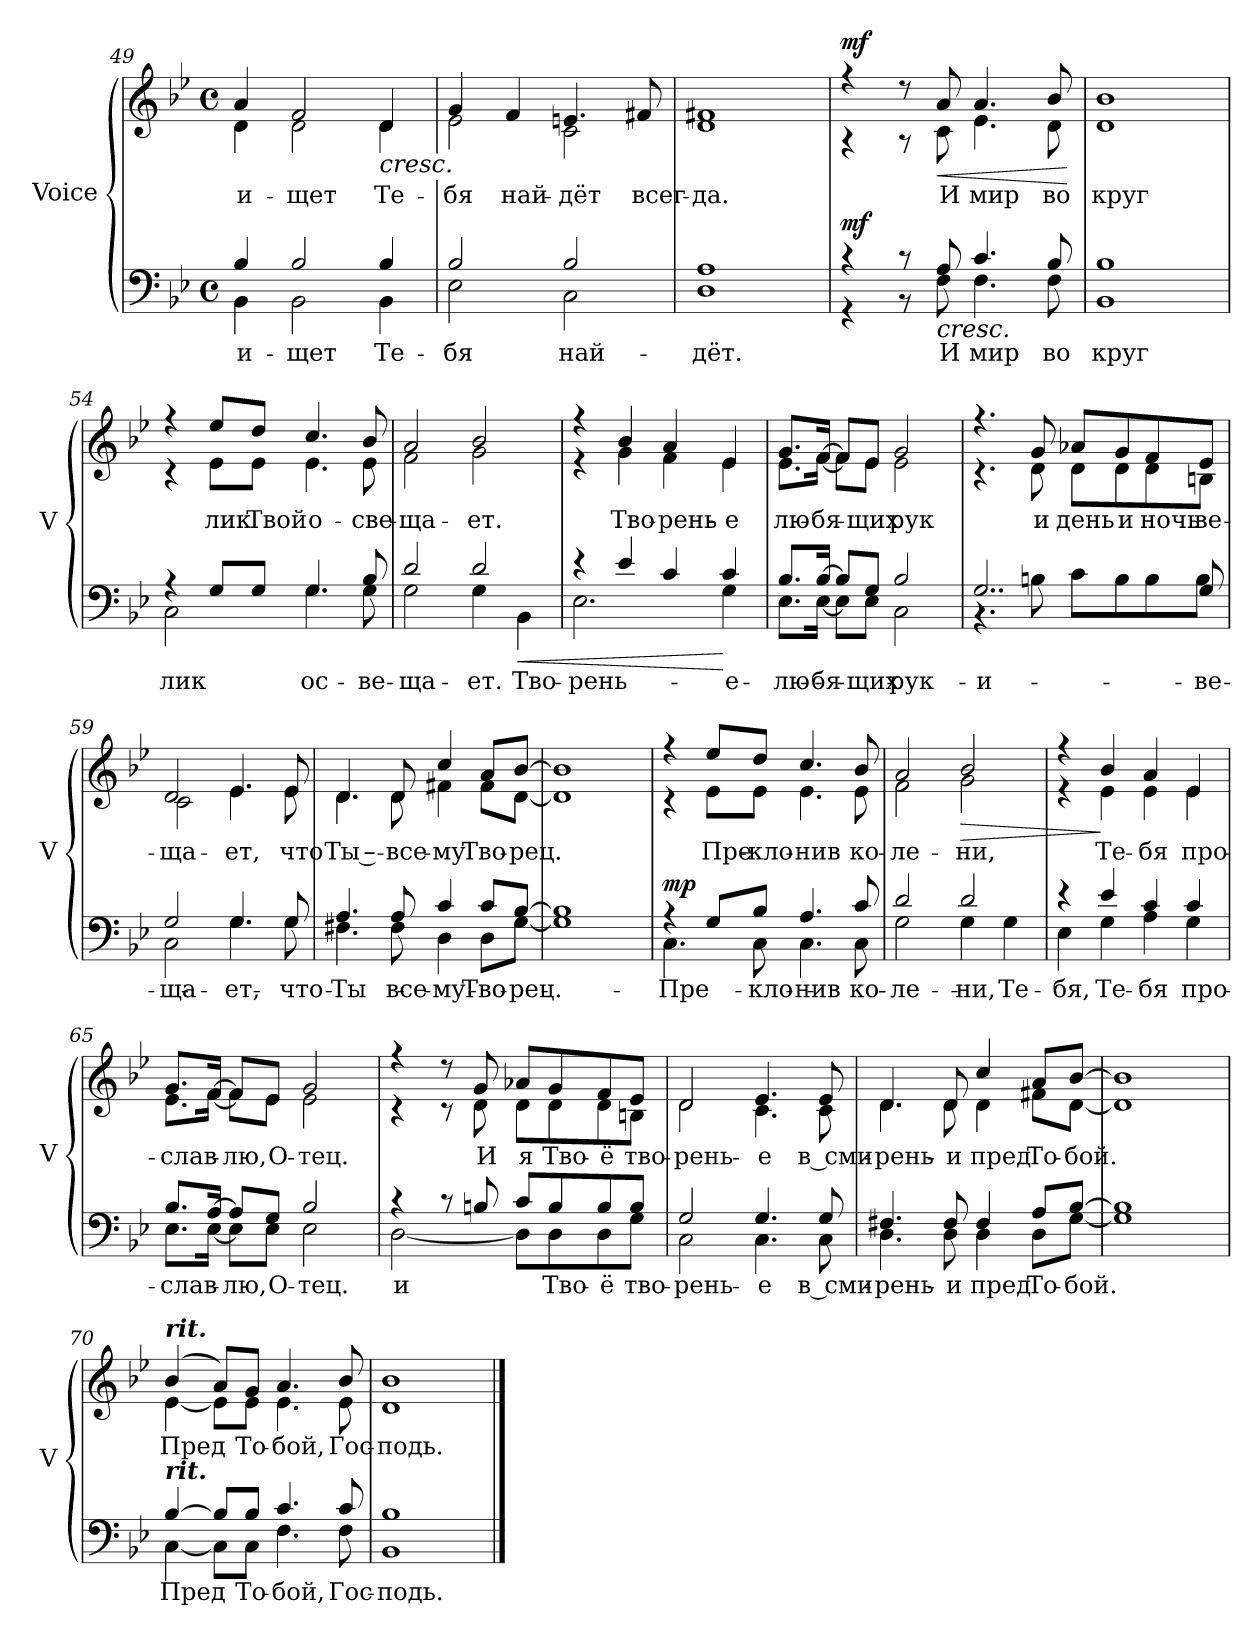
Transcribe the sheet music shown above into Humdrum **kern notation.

**kern	**text	**dynam	**kern	**text	**dynam
*part2	*part2	*part2	*part1	*part1	*part1
*staff2	*staff2	*staff2	*staff1	*staff1	*staff1
*I"Voice	*	*	*I"Voice	*	*
*I'V	*	*	*I'V	*	*
*clefF4	*	*	*clefG2	*	*
*k[b-e-]	*	*	*k[b-e-]	*	*
*M4/4	*	*	*M4/4	*	*
*met(c)	*	*	*met(c)	*	*
=49	=49	=49	=49	=49	=49
*^	*	*	*	*	*
!	!	!LO:LY:b	!	!	!LO:LY:b	!
*	*	*	*	*^	*	*
4B-/	4BB-\	и-	.	4a/	4d\	и-	.
!	!	!LO:LY:b	!	!	!	!LO:LY:b	!
2B-/	2BB-\	-щет	.	2f/	2d\	-щет	.
!	!	!LO:LY:b	!	!	!	!LO:LY:b	!LO:HP:b
4B-/	4BB-\	Те-	.	4d/	4d\	Те-	<
=50	=50	=50	=50	=50	=50	=50	=50
!	!	!LO:LY:b	!	!	!	!LO:LY:b	!
2B-/	2E-\	-бя	.	4g/	2e-\	-бя	.
!	!	!	!	!	!	!LO:LY:b	!
.	.	.	.	4f/	.	най-	.
!	!	!LO:LY:b	!	!	!	!LO:LY:b	!
2B-/	2C\	най-	.	4.en/	2c\	-дёт	.
!	!	!	!	!	!	!LO:LY:b	!
.	.	.	.	8f#X/	.	всег-	.
*	*	*	*	*v	*v	*	*
=51	=51	=51	=51	=51	=51	=51
!	!	!LO:LY:b	!	!	!LO:LY:b	!
1A	1D	-дёт.	.	1d 1f#X	-да.	.
!!LO:PB:g=z
=52	=52	=52	=52	=52	=52	=52
*	*	*	*	*^	*	*
!	!	!	!LO:DY:b	!	!	!	!LO:DY:b
4r	4r	.	mf	4r	4r	.	mf
8r	8r	.	.	8r	8r	.	.
!	!	!LO:LY:b	!LO:HP:b	!	!	!LO:LY:b	!LO:HP:b
8A/	8F\	И	<	8a/	8c\	И	<
!	!	!LO:LY:b	!	!	!	!LO:LY:b	!
4.c/	4.F\	мир	.	4.a/	4.e-\	мир	.
!	!	!LO:LY:b	!	!	!	!LO:LY:b	!
8B-/	8F\	во	.	8b-/	8d\	во	.
*v	*v	*	*	*	*	*	*
*	*	*	*v	*v	*	*
.	.	.	.	.	[
=53	=53	=53	=53	=53	=53
*^	*	*	*	*	*
!	!	!LO:LY:b	!	!	!LO:LY:b	!
*	*	*	*	*^	*	*
1B-	1BB-	круг	.	1b-	1d	круг	.
=54	=54	=54	=54	=54	=54	=54	=54
!	!	!LO:LY:b	!	!	!	!	!
4r	2C\	лик	.	4r	4r	.	.
!	!	!	!	!	!	!LO:LY:b	!
8G/L	.	.	.	8ee-/L	8e-\L	лик	.
!	!	!	!	!	!	!LO:LY:b	!
8G/J	.	.	.	8dd/J	8e-\J	Твой	.
!	!	!LO:LY:b	!	!	!	!LO:LY:b	!
4.G/	4.G\	ос-	.	4.cc/	4.e-\	о-	.
!	!	!LO:LY:b	!	!	!	!LO:LY:b	!
8B-/	8G\	-ве-	.	8b-/	8e-\	-све-	.
=55	=55	=55	=55	=55	=55	=55	=55
!	!	!LO:LY:b	!	!	!	!LO:LY:b	!
2d/	2G\	-ща-	.	2a/	2f\	-ща-	.
!	!	!LO:LY:b	!	!	!	!LO:LY:b	!
2d/	4G\	-ет.	.	2b-/	2g\	-ет.	[
!	!	!LO:LY:b	!LO:HP:b	!	!	!	!
.	4BB-\	Тво-	<	.	.	.	.
=56	=56	=56	=56	=56	=56	=56	=56
!	!	!LO:LY:b	!	!	!	!	!
4r	2.E-\	-рень-	.	4r	4r	.	.
!	!	!	!	!	!	!LO:LY:b	!
4e-/	.	.	.	4b-/	4g\	Тво-	.
!	!	!	!	!	!	!LO:LY:b	!
4c/	.	.	.	4a/	4f\	-рень-	.
!	!	!LO:LY:b	!	!	!	!LO:LY:b	!
4c/	4G\	-е	[	4e-/	4e-\	-е	.
=57	=57	=57	=57	=57	=57	=57	=57
!	!	!LO:LY:b	!	!	!	!LO:LY:b	!
8.B-/L	8.E-\L	лю-	.	8.g/L	8.e-\L	лю-	.
!	!	!LO:LY:b	!	!	!	!LO:LY:b	!
[>16B-/Jk	[<16E-\Jk	-бя-	.	[>16f/Jk	[16f\Jk	-бя-	.
8B-/L]	8E-\L]	.	.	8f/L]	8f\L]	.	.
!	!	!LO:LY:b	!	!	!	!LO:LY:b	!
8G/J	8E-\J	-щих	.	8e-/J	8e-\J	-щих	.
!	!	!LO:LY:b	!	!	!	!LO:LY:b	!
2B-/	2C\	рук	.	2g/	2e-\	рук	.
!!LO:LB:g=z	!!
=58	=58	=58	=58	=58	=58	=58	=58
!	!	!LO:LY:b	!	!	!	!	!
2..G/	4.r	и	.	4.r	4.r	.	.
!	!	!	!	!	!	!LO:LY:b	!
.	8Bn\	.	.	8g/	8d\	и	.
!	!	!	!	!	!	!LO:LY:b	!
.	8c\L	.	.	8a-X/L	8d\L	день	.
!	!	!	!	!	!	!LO:LY:b	!
.	8B\	.	.	8g/	8d\	и	.
!	!	!	!	!	!	!LO:LY:b	!
.	8B\	.	.	8f/	8d\	ночь	.
!	!	!LO:LY:b	!	!	!	!LO:LY:b	!
8G/	8B\J	ве-	.	8e-/J	8Bn\J	ве-	.
=59	=59	=59	=59	=59	=59	=59	=59
!	!	!LO:LY:b	!	!	!	!LO:LY:b	!
2G/	2C\	-ща-	.	2d/	2c\	-ща-	.
!	!	!LO:LY:b	!	!	!	!LO:LY:b	!
4.G/	4.G\	-ет,	.	4.e-/	4.e-\	-ет,	.
!	!	!LO:LY:b	!	!	!	!LO:LY:b	!
8G/	8G\	что	.	8e-/	8e-\	что	.
=60	=60	=60	=60	=60	=60	=60	=60
!	!	!LO:LY:b	!	!	!	!LO:LY:b	!
4.A/	4.F#X\	Ты	.	4.d/	4.d\	Ты –-	.
!	!	!LO:LY:b	!	!	!	!LO:LY:b	!
8A/	8F#\	все-	.	8d/	8d\	-все-	.
!	!	!LO:LY:b	!	!	!	!LO:LY:b	!
4c/	4D\	-му	.	4cc/	4f#X\	-му	.
!	!	!LO:LY:b	!	!	!	!LO:LY:b	!
8c/L	8D\L	Тво-	.	8a/L	8f#\L	Тво-	.
!	!	!LO:LY:b	!	!	!	!LO:LY:b	!
[8B-/J	[8G\J	-рец.	.	[8b-/J	[8d\J	-рец.	.
=61	=61	=61	=61	=61	=61	=61	=61
1B-]	1G]	.	.	1b-]	1d]	.	.
!!LO:LB:g=z	!!
=62	=62	=62	=62	=62	=62	=62	=62
!	!	!LO:LY:b	!LO:DY:b	!	!	!	!LO:DY:b
!	!	!	!	!	!	!	!LO:DY:n=1:b
4r	4.C\	Пре-	mp	4r	4r	.	other-dynamics mp
!	!	!	!	!	!	!LO:LY:b	!
8G/L	.	.	.	8ee-/L	8e-\L	Пре-	.
!	!	!LO:LY:b	!	!	!	!LO:LY:b	!
8B-/J	8C\	-кло-	.	8dd/J	8e-\J	-кло-	.
!	!	!LO:LY:b	!	!	!	!LO:LY:b	!
4.A/	4.C\	-нив	.	4.cc/	4.e-\	-нив	.
!	!	!LO:LY:b	!	!	!	!LO:LY:b	!
8c/	8C\	ко-	.	8b-/	8e-\	ко-	.
=63	=63	=63	=63	=63	=63	=63	=63
!	!	!LO:LY:b	!	!	!	!LO:LY:b	!
2d/	2G\	-ле-	.	2a/	2f\	-ле-	.
!	!	!LO:LY:b	!	!	!	!LO:LY:b	!LO:HP:b
2d/	4G\	-ни,	.	2b-/	2g\	-ни,	>
!	!	!LO:LY:b	!	!	!	!	!
.	4G\	Те-	.	.	.	.	.
*v	*v	*	*	*	*	*	*
*	*	*	*v	*v	*	*
.	.	[	.	.	.
=64	=64	=64	=64	=64	=64
*^	*	*	*	*	*
!	!	!LO:LY:b	!	!	!	!
*	*	*	*	*^	*	*
4r	4E-\	-бя,	.	4r	4r	.	.
!	!	!LO:LY:b	!	!	!	!LO:LY:b	!
4e-/	4G\	Те-	.	4b-/	4e-\	Те-	]
!	!	!LO:LY:b	!	!	!	!LO:LY:b	!
4c/	4A\	-бя	.	4a/	4e-\	-бя	.
!	!	!LO:LY:b	!	!	!	!LO:LY:b	!
4c/	4G\	про-	.	4e-/	4e-\	про-	.
=65	=65	=65	=65	=65	=65	=65	=65
!	!	!LO:LY:b	!	!	!	!LO:LY:b	!
8.B-/L	8.E-\L	-слав-	.	8.g/L	8.e-\L	-слав-	.
[>16A/Jk	[<16E-\Jk	.	.	[>16f/Jk	[<16f\Jk	.	.
!	!	!LO:LY:b	!	!	!	!LO:LY:b	!
8A/L]	8E-\L]	-лю,	.	8f/L]	8f\L]	-лю,	.
!	!	!LO:LY:b	!	!	!	!LO:LY:b	!
8G/J	8E-\J	О-	.	8e-/J	8e-\J	О-	.
!	!	!LO:LY:b	!	!	!	!LO:LY:b	!
2B-/	2E-\	-тец.	.	2g/	2e-\	-тец.	.
!!LO:LB:g=z	!!
=66	=66	=66	=66	=66	=66	=66	=66
!	!	!LO:LY:b	!	!	!	!	!
4r	[<2D\	и	.	4r	4r	.	.
8r	.	.	.	8r	8r	.	.
!	!	!	!	!	!	!LO:LY:b	!
8Bn/	.	.	.	8g/	8d\	И	.
!	!	!	!	!	!	!LO:LY:b	!
8c/L	8D\L]	.	.	8a-X/L	8d\L	я	.
!	!	!LO:LY:b	!	!	!	!LO:LY:b	!
8B/	8D\	Тво-	.	8g/	8d\	Тво-	.
!	!	!LO:LY:b	!	!	!	!LO:LY:b	!
8B/	8D\	-ё	.	8f/	8d\	-ё	.
!	!	!LO:LY:b	!	!	!	!LO:LY:b	!
8B/J	8G\J	тво-	.	8e-/J	8Bn\J	тво-	.
=67	=67	=67	=67	=67	=67	=67	=67
!	!	!LO:LY:b	!	!	!	!LO:LY:b	!
2G/	2C\	-рень-	.	2d/	2d\	-рень-	.
!	!	!LO:LY:b	!	!	!	!LO:LY:b	!
4.G/	4.C\	-е	.	4.e-/	4.c\	-е	.
!	!	!LO:LY:b	!	!	!	!LO:LY:b	!
8G/	8C\	в сми-	.	8e-/	8c\	в сми-	.
=68	=68	=68	=68	=68	=68	=68	=68
!	!	!LO:LY:b	!	!	!	!LO:LY:b	!
4.F#X/	4.D\	-рень-	.	4.d/	4.d\	-рень-	.
!	!	!LO:LY:b	!	!	!	!LO:LY:b	!
8F#/	8D\	-и	.	8d/	8d\	-и	.
!	!	!LO:LY:b	!	!	!	!LO:LY:b	!
4F#/	4D\	пред	.	4cc/	4d\	пред	.
!	!	!LO:LY:b	!	!	!	!LO:LY:b	!
8A/L	8D\L	То-	.	8a/L	8f#X\L	То-	.
!	!	!LO:LY:b	!	!	!	!LO:LY:b	!
[8B-/J	[8G\J	-бой.	.	[8b-/J	[8d\J	-бой.	.
=69	=69	=69	=69	=69	=69	=69	=69
1B-]	1G]	.	.	1b-]	1d]	.	.
=70	=70	=70	=70	=70	=70	=70	=70
!	!	!	!	!LO:TX:a:Bi:t=rit.	!	!	!
!LO:TX:a:Bi:t=rit.	!	!	!	!	!	!	!
!	!	!LO:LY:b	!	!	!	!LO:LY:b	!
[>4B-/	[<4C\	Пред	.	(4b-/	[<4e-\	Пред	.
8B-/L]	8C\L]	.	.	8a/L)	8e-\L]	.	.
!	!	!LO:LY:b	!	!	!	!LO:LY:b	!
8B-/J	8C\J	То-	.	8g/J	8e-\J	То-	.
!	!	!LO:LY:b	!	!	!	!LO:LY:b	!
4.c/	4.F\	-бой,	.	4.a/	4.e-\	-бой,	.
!	!	!LO:LY:b	!	!	!	!LO:LY:b	!
8c/	8F\	Гос-	.	8b-/	8e-\	Гос-	.
!!LO:PB:g=z	!!
=71	=71	=71	=71	=71	=71	=71	=71
!	!	!LO:LY:b	!	!	!	!LO:LY:b	!
1B-	1BB-	-подь.	.	1b-	1d	-подь.	.
*v	*v	*	*	*	*	*	*
*	*	*	*v	*v	*	*
==	==	==	==	==	==
*-	*-	*-	*-	*-	*-
